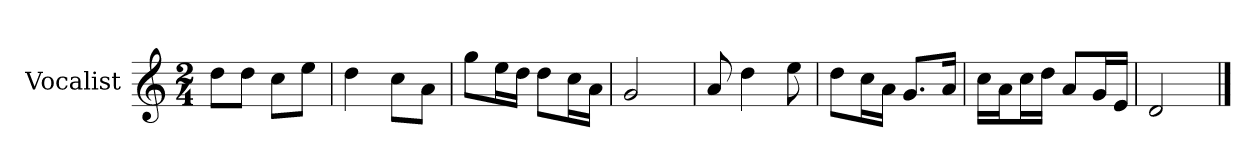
**kern
*part1
*staff1
*I"Vocalist
*k[]
*C:
*M2/4
=
8ddL
8ddJ
8ccL
8eeJ
=1
4dd
8ccL
8aJ
=2
8ggL
16eeL
16ddJJ
8ddL
16ccL
16aJJ
=3
2g
=4
8a
4dd
8ee
=5
8ddL
16ccL
16aJJ
8.gL
16aJk
=6
16ccLL
16aJ
16ccL
16ddJJ
8aL
16gL
16eJJ
=7
2d
==
*-
